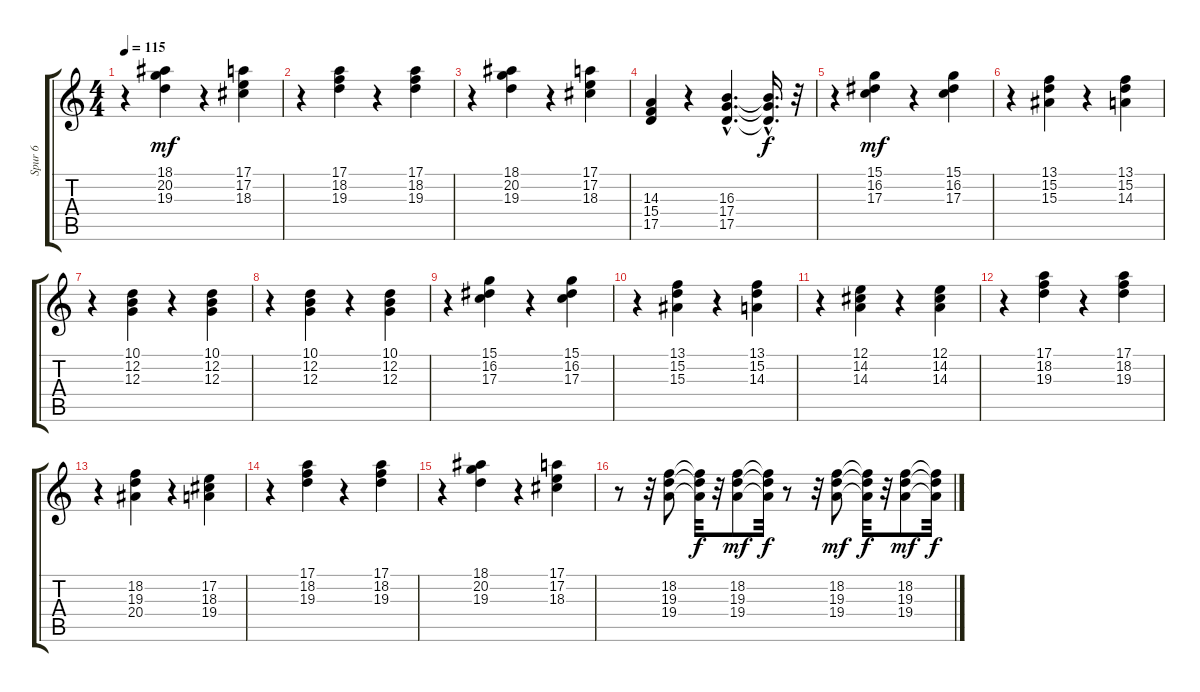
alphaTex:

\track ("Spur 6" "Spur 6") {instrument percussiveorgan}
\staff {score tabs}
\tuning (E4 B3 G3 D3 A2 E2) {hide}
\ts (4 4)
\tempo 115
\clef g2
\ks c
r.4{dy mf} (18.1 20.2 19.3).4 r.4 (17.1 17.2 18.3).4 |
r.4 (17.1 18.2 19.3).4 r.4 (17.1 18.2 19.3).4 |
r.4 (18.1 20.2 19.3).4 r.4 (17.1 17.2 18.3).4 |
(14.3 15.4 17.5).4 r.4 (16.3{hac} 17.4{hac} 17.5{hac}).4{d} (16.3{hac t} 17.4{hac t} 17.5{hac t}).16{d dy f} r.32 |
r.4 (15.1 16.2 17.3).4{dy mf} r.4 (15.1 16.2 17.3).4 |
r.4 (13.1 15.2 15.3).4 r.4 (13.1 15.2 14.3).4 |
r.4 (10.1 12.2 12.3).4 r.4 (10.1 12.2 12.3).4 |
r.4 (10.1 12.2 12.3).4 r.4 (10.1 12.2 12.3).4 |
r.4 (15.1 16.2 17.3).4 r.4 (15.1 16.2 17.3).4 |
r.4 (13.1 15.2 15.3).4 r.4 (13.1 15.2 14.3).4 |
r.4 (12.1 14.2 14.3).4 r.4 (12.1 14.2 14.3).4 |
r.4 (17.1 18.2 19.3).4 r.4 (17.1 18.2 19.3).4 |
r.4 (18.2 19.3 20.4).4 r.4 (17.2 18.3 19.4).4 |
r.4 (17.1 18.2 19.3).4 r.4 (17.1 18.2 19.3).4 |
r.4 (18.1 20.2 19.3).4 r.4 (17.1 17.2 18.3).4 |
r.8 r.32 (18.2 19.3 19.4).8 (18.2{t} 19.3{t} 19.4{t}).32{dy f} r.32 (18.2 19.3 19.4).8{dy mf} (18.2{t} 19.3{t} 19.4{t}).32{dy f} r.8 r.32 (18.2 19.3 19.4).8{dy mf} (18.2{t} 19.3{t} 19.4{t}).32{dy f} r.32 (18.2 19.3 19.4).8{dy mf} (18.2{t} 19.3{t} 19.4{t}).32{dy f}
